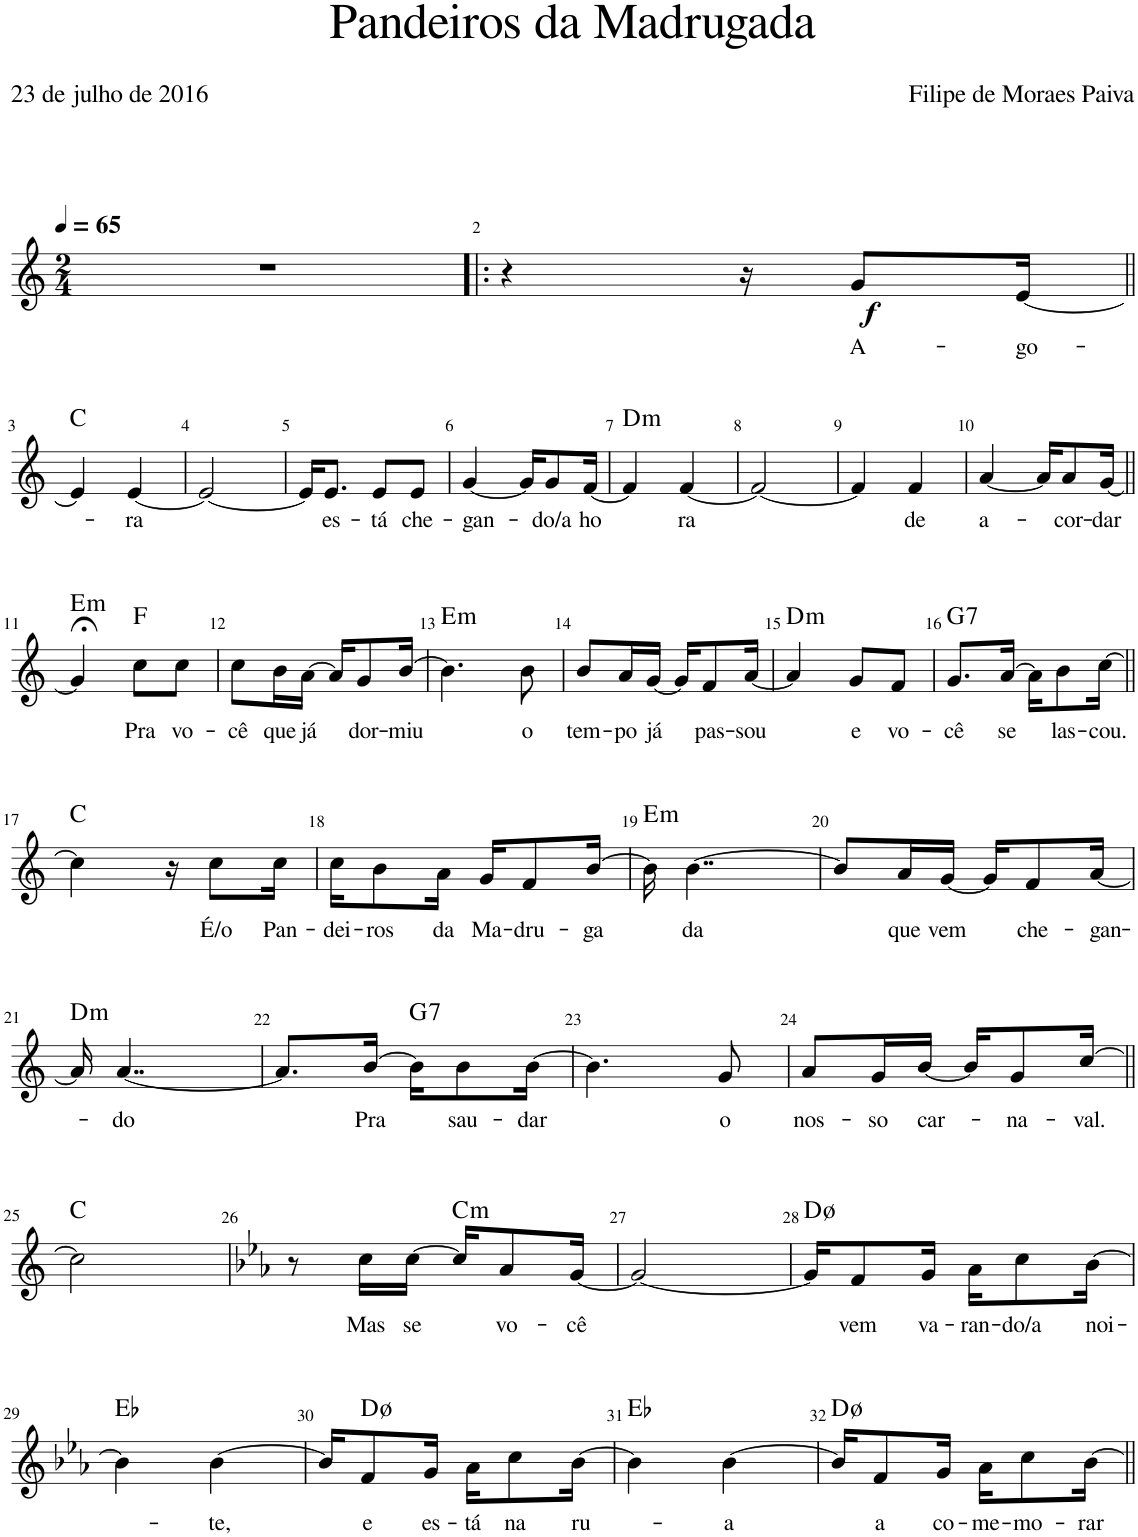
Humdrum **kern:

**kern	**text	**dynam	**harte
*part1	*part1	*part1	*part1
*staff1	*staff1	*staff1	*
*I"Tessitura reduzida	*	*	*
*clefG2	*	*	*
*k[]	*	*	*
*M2/4	*	*	*
=1	=1	=1	=1
2r	.	.	.
=2!|:	=2!|:	=2!|:	=2!|:
4r	.	.	.
16r	.	.	.
!	!LO:LY:b	!LO:DY:b	!
8g/L	A-	f	.
!	!LO:LY:b	!	!
[16e/Jk	-go-	.	.
!!LO:LB:g=z
=3	=3	=3	=3
4e/]	.	.	C:maj
!	!LO:LY:b	!	!
[4e/	-ra	.	.
=4	=4	=4	=4
2e/_	.	.	.
=5	=5	=5	=5
16e/KL]	.	.	.
!	!LO:LY:b	!	!
8.e/J	es-	.	.
!	!LO:LY:b	!	!
8e/L	-tá	.	.
!	!LO:LY:b	!	!
8e/J	che-	.	.
=6	=6	=6	=6
!	!LO:LY:b	!	!
[4g/	-gan-	.	.
16g/KL]	.	.	.
!	!LO:LY:b	!	!
8g/	do/a	.	.
!	!LO:LY:b	!	!
[16f/Jk	ho	.	.
=7	=7	=7	=7
!	!	!	!LO:H:kt=m
4f/]	.	.	D:min
!	!LO:LY:b	!	!
[4f/	ra	.	.
=8	=8	=8	=8
2f/_	.	.	.
=9	=9	=9	=9
4f/]	.	.	.
!	!LO:LY:b	!	!
4f/	de	.	.
=10	=10	=10	=10
!	!LO:LY:b	!	!
[4a/	a-	.	.
16a/KL]	.	.	.
!	!LO:LY:b	!	!
8a/	cor-	.	.
!	!LO:LY:b	!	!
[16g/Jk	-dar	.	.
!!LO:LB:g=z
=11	=11	=11	=11
!	!	!	!LO:H:kt=m
4g;</]	.	.	E:min
!	!LO:LY:b	!	!
8cc\L	Pra	.	F:maj
!	!LO:LY:b	!	!
8cc\J	vo-	.	.
=12	=12	=12	=12
!	!LO:LY:b	!	!
8cc\L	-cê	.	.
!	!LO:LY:b	!	!
16b\L	que	.	.
!	!LO:LY:b	!	!
[16a\JJ	já	.	.
16a/KL]	.	.	.
!	!LO:LY:b	!	!
8g/	dor-	.	.
!	!LO:LY:b	!	!
[16b/Jk	-miu	.	.
=13	=13	=13	=13
!	!	!	!LO:H:kt=m
4.b\]	.	.	E:min
!	!LO:LY:b	!	!
8b\	o	.	.
=14	=14	=14	=14
!	!LO:LY:b	!	!
8b/L	tem-	.	.
!	!LO:LY:b	!	!
16a/L	-po	.	.
!	!LO:LY:b	!	!
[16g/JJ	já	.	.
16g/KL]	.	.	.
!	!LO:LY:b	!	!
8f/	pas-	.	.
!	!LO:LY:b	!	!
[16a/Jk	-sou	.	.
=15	=15	=15	=15
!	!	!	!LO:H:kt=m
4a/]	.	.	D:min
!	!LO:LY:b	!	!
8g/L	e	.	.
!	!LO:LY:b	!	!
8f/J	vo-	.	.
=16	=16	=16	=16
!	!LO:LY:b	!	!LO:H:kt=7
8.g/L	-cê	.	G:7
!	!LO:LY:b	!	!
[16a/Jk	se	.	.
16a\KL]	.	.	.
!	!LO:LY:b	!	!
8b\	las-	.	.
!	!LO:LY:b	!	!
[16cc\Jk	-cou.	.	.
!!LO:LB:g=z
=17	=17	=17	=17
4cc\]	.	.	C:maj
16r	.	.	.
!	!LO:LY:b	!	!
8cc\L	É/o	.	.
!	!LO:LY:b	!	!
16cc\Jk	Pan-	.	.
=18	=18	=18	=18
!	!LO:LY:b	!	!
16cc\KL	-dei-	.	.
!	!LO:LY:b	!	!
8b\	-ros	.	.
!	!LO:LY:b	!	!
16a\Jk	da	.	.
!	!LO:LY:b	!	!
16g/KL	Ma-	.	.
!	!LO:LY:b	!	!
8f/	-dru-	.	.
!	!LO:LY:b	!	!
[16b/Jk	-ga	.	.
=19	=19	=19	=19
!	!	!	!LO:H:kt=m
16b\]	.	.	E:min
!	!LO:LY:b	!	!
[4..b\	da	.	.
=20	=20	=20	=20
8b/L]	.	.	.
!	!LO:LY:b	!	!
16a/L	que	.	.
!	!LO:LY:b	!	!
[16g/JJ	vem	.	.
16g/KL]	.	.	.
!	!LO:LY:b	!	!
8f/	che-	.	.
!	!LO:LY:b	!	!
[16a/Jk	-gan-	.	.
!!LO:LB:g=z
=21	=21	=21	=21
!	!	!	!LO:H:kt=m
16a/]	.	.	D:min
!	!LO:LY:b	!	!
[4..a/	-do	.	.
=22	=22	=22	=22
8.a/L]	.	.	.
!	!LO:LY:b	!	!
[16b/Jk	Pra	.	.
!	!	!	!LO:H:kt=7
16b\KL]	.	.	G:7
!	!LO:LY:b	!	!
8b\	sau-	.	.
!	!LO:LY:b	!	!
[16b\Jk	-dar	.	.
=23	=23	=23	=23
4.b\]	.	.	.
!	!LO:LY:b	!	!
8g/	o	.	.
=24	=24	=24	=24
!	!LO:LY:b	!	!
8a/L	nos-	.	.
!	!LO:LY:b	!	!
16g/L	-so	.	.
!	!LO:LY:b	!	!
[16b/JJ	car-	.	.
16b/KL]	.	.	.
!	!LO:LY:b	!	!
8g/	-na-	.	.
!	!LO:LY:b	!	!
[16cc/Jk	-val.	.	.
!!LO:LB:g=z
=25	=25	=25	=25
2cc\]	.	.	C:maj
=26	=26	=26	=26
*k[b-e-a-]	*	*	*
8r	.	.	.
!	!LO:LY:b	!	!
16cc\LL	Mas	.	.
!	!LO:LY:b	!	!
[16cc\JJ	se	.	.
!	!	!	!LO:H:kt=m
16cc/KL]	.	.	C:min
!	!LO:LY:b	!	!
8a-/	vo-	.	.
!	!LO:LY:b	!	!
[16g/Jk	-cê	.	.
=27	=27	=27	=27
2g/_	.	.	.
=28	=28	=28	=28
16g/KL]	.	.	D:hdim7
!	!LO:LY:b	!	!
8f/	vem	.	.
!	!LO:LY:b	!	!
16g/Jk	va-	.	.
!	!LO:LY:b	!	!
16a-\KL	-ran-	.	.
!	!LO:LY:b	!	!
8cc\	-do/a	.	.
!	!LO:LY:b	!	!
[16b-\Jk	noi-	.	.
!!LO:LB:g=z
=29	=29	=29	=29
4b-\]	.	.	Eb:maj
!	!LO:LY:b	!	!
[4b-\	-te,	.	.
=30	=30	=30	=30
16b-/KL]	.	.	.
!	!LO:LY:b	!	!
8f/	e	.	D:hdim7
!	!LO:LY:b	!	!
16g/Jk	es-	.	.
!	!LO:LY:b	!	!
16a-\KL	-tá	.	.
!	!LO:LY:b	!	!
8cc\	na	.	.
!	!LO:LY:b	!	!
[16b-\Jk	ru-	.	.
=31	=31	=31	=31
4b-\]	.	.	Eb:maj
!	!LO:LY:b	!	!
[4b-\	-a	.	.
=32	=32	=32	=32
16b-/KL]	.	.	D:hdim7
!	!LO:LY:b	!	!
8f/	a	.	.
!	!LO:LY:b	!	!
16g/Jk	co-	.	.
!	!LO:LY:b	!	!
16a-\KL	-me-	.	.
!	!LO:LY:b	!	!
8cc\	-mo-	.	.
!	!LO:LY:b	!	!
[16b-\Jk	-rar	.	.
=	=	=	=
*-	*-	*-	*-
